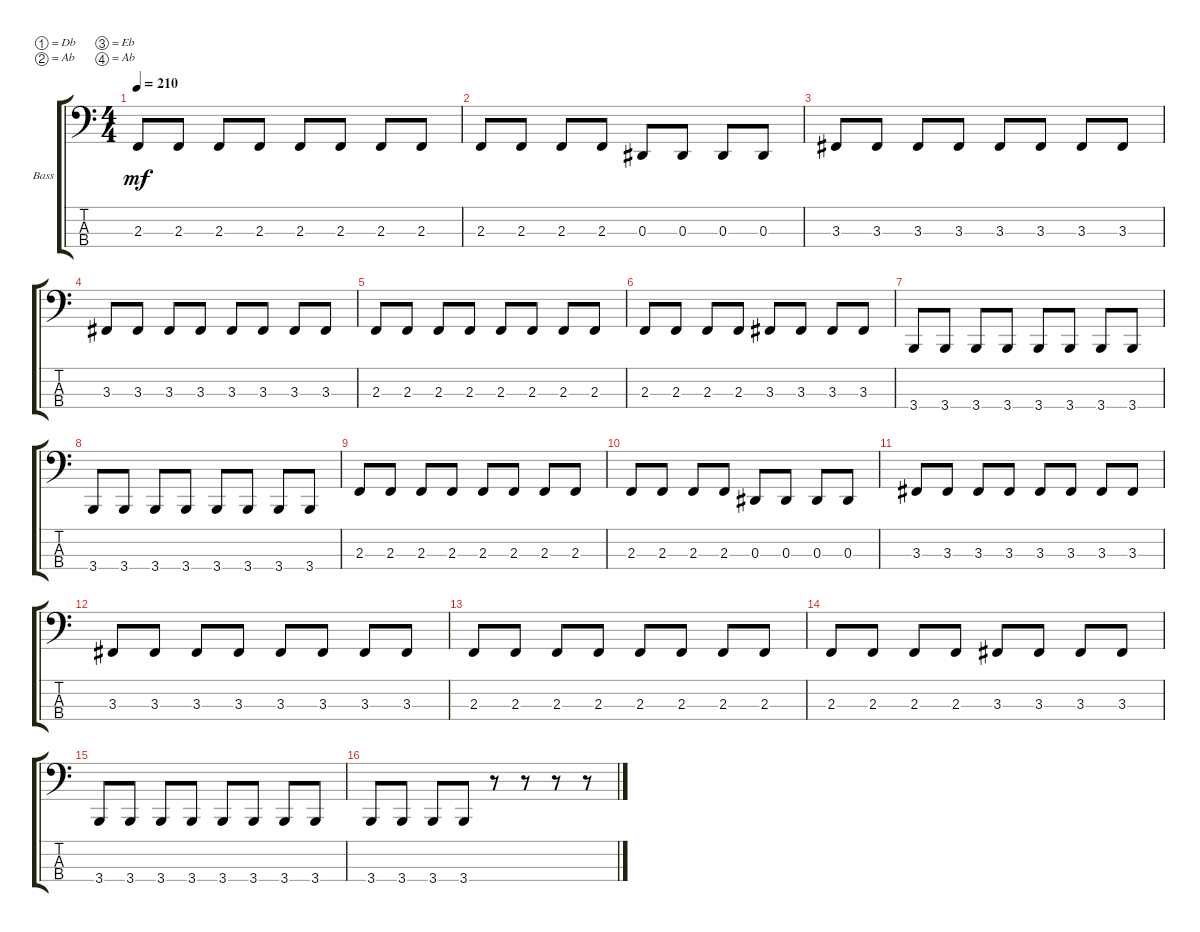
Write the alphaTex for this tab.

\defaultSystemsLayout 4
\bracketExtendMode groupsimilarinstruments
\firstSystemTrackNameOrientation horizontal
\otherSystemsTrackNameOrientation horizontal
\track ("Michael Valentine (Bass)" "Bass") {instrument electricbassfinger}
\staff {score tabs}
\tuning (Db2 Ab1 Eb1 Ab0)
\ts (4 4)
\tempo 210
\clef f4
\ks c
2.3.8{dy mf} 2.3.8 2.3.8 2.3.8 2.3.8 2.3.8 2.3.8 2.3.8 |
2.3.8 2.3.8 2.3.8 2.3.8 0.3.8 0.3.8 0.3.8 0.3.8 |
3.3.8 3.3.8 3.3.8 3.3.8 3.3.8 3.3.8 3.3.8 3.3.8 |
3.3.8 3.3.8 3.3.8 3.3.8 3.3.8 3.3.8 3.3.8 3.3.8 |
2.3.8 2.3.8 2.3.8 2.3.8 2.3.8 2.3.8 2.3.8 2.3.8 |
2.3.8 2.3.8 2.3.8 2.3.8 3.3.8 3.3.8 3.3.8 3.3.8 |
3.4.8 3.4.8 3.4.8 3.4.8 3.4.8 3.4.8 3.4.8 3.4.8 |
3.4.8 3.4.8 3.4.8 3.4.8 3.4.8 3.4.8 3.4.8 3.4.8 |
2.3.8 2.3.8 2.3.8 2.3.8 2.3.8 2.3.8 2.3.8 2.3.8 |
2.3.8 2.3.8 2.3.8 2.3.8 0.3.8 0.3.8 0.3.8 0.3.8 |
3.3.8 3.3.8 3.3.8 3.3.8 3.3.8 3.3.8 3.3.8 3.3.8 |
3.3.8 3.3.8 3.3.8 3.3.8 3.3.8 3.3.8 3.3.8 3.3.8 |
2.3.8 2.3.8 2.3.8 2.3.8 2.3.8 2.3.8 2.3.8 2.3.8 |
2.3.8 2.3.8 2.3.8 2.3.8 3.3.8 3.3.8 3.3.8 3.3.8 |
3.4.8 3.4.8 3.4.8 3.4.8 3.4.8 3.4.8 3.4.8 3.4.8 |
3.4.8 3.4.8 3.4.8 3.4.8 r.8 r.8 r.8 r.8
